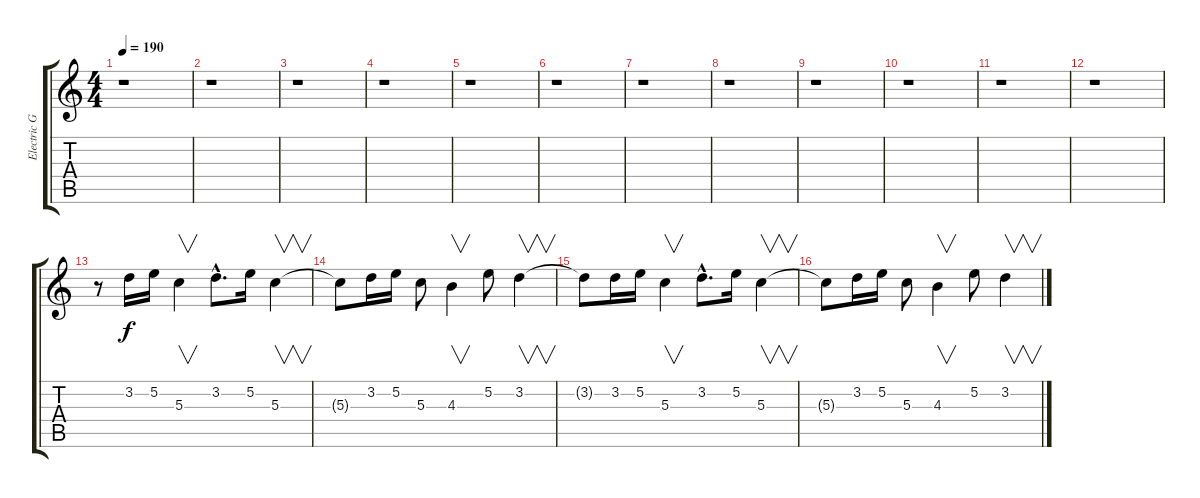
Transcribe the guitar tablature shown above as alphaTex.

\track ("Electric Guitar 3" "Electric G") {instrument overdrivenguitar}
\staff {score tabs}
\tuning (E4 B3 G3 D3 A2 E2) {hide}
\ts (4 4)
\tempo 190
\clef g2
\ks c
r.1{dy f instrument overdrivenguitar} |
r.1 |
r.1 |
r.1 |
r.1 |
r.1 |
r.1 |
r.1 |
r.1 |
r.1 |
r.1 |
r.1 |
r.8 3.2.16 5.2.16 5.3.4{v} 3.2{hac}.8{d} 5.2.16 5.3.4{v} |
5.3{t}.8 3.2.16 5.2.16 5.3.8 4.3.4{v} 5.2.8 3.2.4{v} |
3.2{t}.8 3.2.16 5.2.16 5.3.4{v} 3.2{hac}.8{d} 5.2.16 5.3.4{v} |
5.3{t}.8 3.2.16 5.2.16 5.3.8 4.3.4{v} 5.2.8 3.2.4{v}
